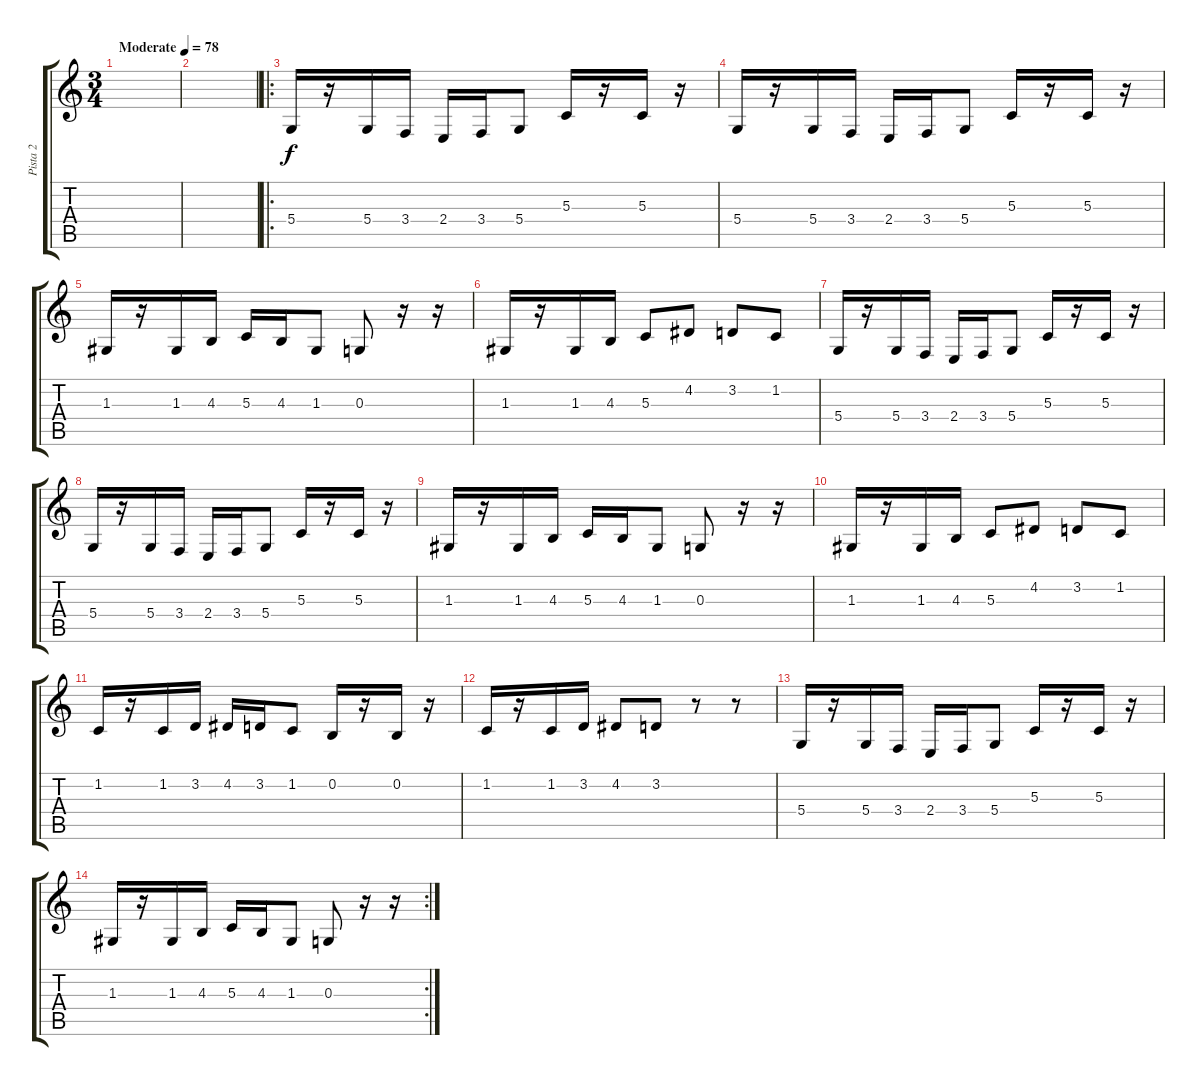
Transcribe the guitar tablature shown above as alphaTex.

\track ("Pista 2" "Pista 2") {instrument lead3calliope}
\staff {score tabs}
\tuning (E4 B3 G3 D3 A2 E2) {hide}
\ts (3 4)
\tempo (78 "Moderate")
\clef g2
\ks c
|
|
\ro
5.4.16 r.16 5.4.16 3.4.16 2.4.16 3.4.16 5.4.8 5.3.16 r.16 5.3.16 r.16 |
5.4.16 r.16 5.4.16 3.4.16 2.4.16 3.4.16 5.4.8 5.3.16 r.16 5.3.16 r.16 |
1.3.16 r.16 1.3.16 4.3.16 5.3.16 4.3.16 1.3.8 0.3.8 r.16 r.16 |
1.3.16 r.16 1.3.16 4.3.16 5.3.8 4.2.8 3.2.8 1.2.8 |
5.4.16 r.16 5.4.16 3.4.16 2.4.16 3.4.16 5.4.8 5.3.16 r.16 5.3.16 r.16 |
5.4.16 r.16 5.4.16 3.4.16 2.4.16 3.4.16 5.4.8 5.3.16 r.16 5.3.16 r.16 |
1.3.16 r.16 1.3.16 4.3.16 5.3.16 4.3.16 1.3.8 0.3.8 r.16 r.16 |
1.3.16 r.16 1.3.16 4.3.16 5.3.8 4.2.8 3.2.8 1.2.8 |
1.2.16 r.16 1.2.16 3.2.16 4.2.16 3.2.16 1.2.8 0.2.16 r.16 0.2.16 r.16 |
1.2.16 r.16 1.2.16 3.2.16 4.2.8 3.2.8 r.8 r.8 |
5.4.16 r.16 5.4.16 3.4.16 2.4.16 3.4.16 5.4.8 5.3.16 r.16 5.3.16 r.16 |
\rc 2
1.3.16 r.16 1.3.16 4.3.16 5.3.16 4.3.16 1.3.8 0.3.8 r.16 r.16
